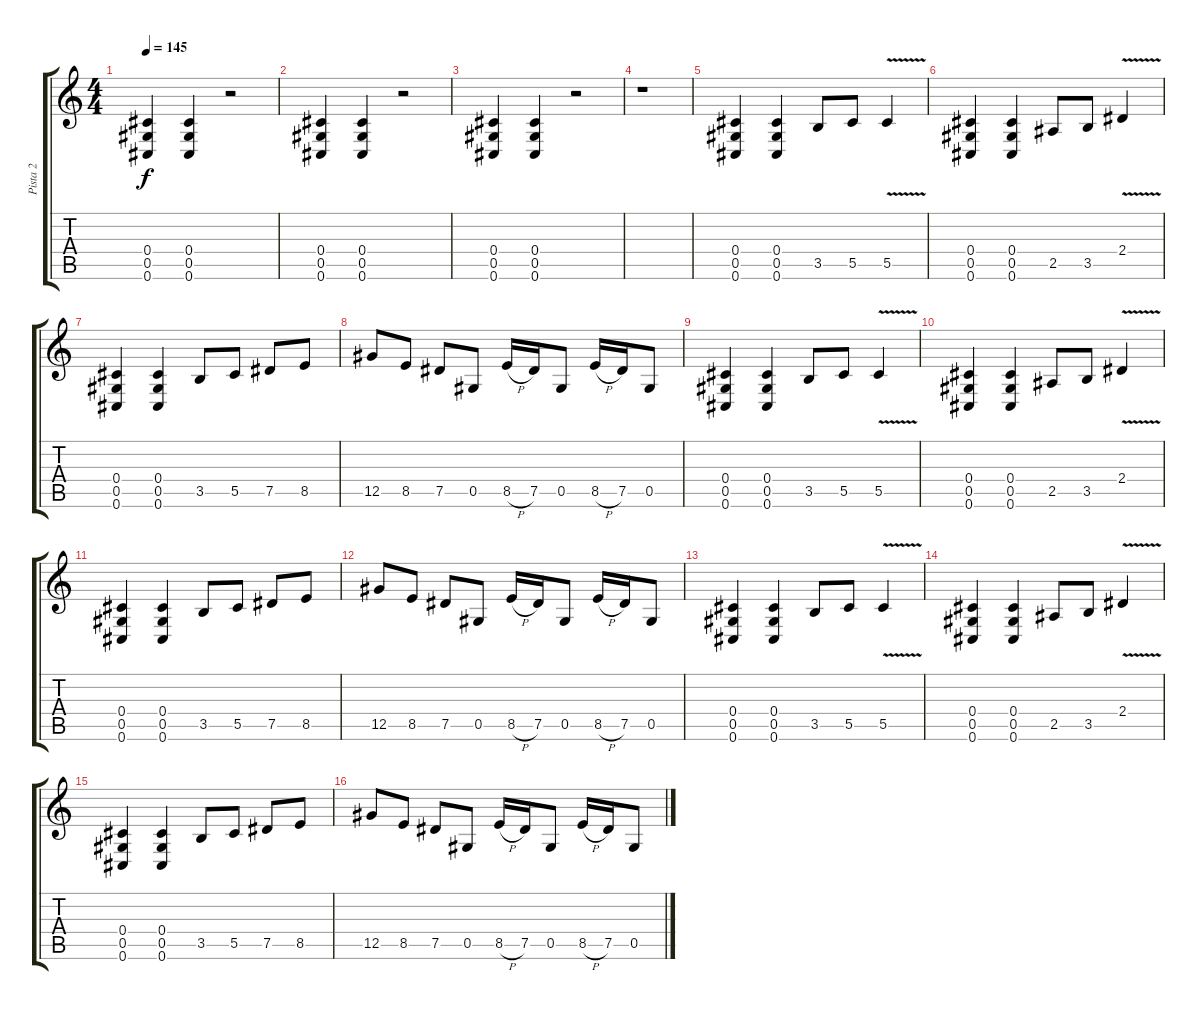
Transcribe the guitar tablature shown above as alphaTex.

\track ("Pista 2" "Pista 2") {instrument distortionguitar}
\staff {score tabs}
\tuning (Eb4 Bb3 Gb3 Db3 Ab2 Db2) {hide}
\ts (4 4)
\tempo 145
\clef g2
\ks c
(0.4 0.5 0.6).4{dy f} (0.4 0.5 0.6).4 r.2 |
(0.4 0.5 0.6).4 (0.4 0.5 0.6).4 r.2 |
(0.4 0.5 0.6).4 (0.4 0.5 0.6).4 r.2 |
r.1 |
(0.4 0.5 0.6).4 (0.4 0.5 0.6).4 3.5.8 5.5.8 5.5{v}.4 |
(0.4 0.5 0.6).4 (0.4 0.5 0.6).4 2.5.8 3.5.8 2.4{v}.4 |
(0.4 0.5 0.6).4 (0.4 0.5 0.6).4 3.5.8 5.5.8 7.5.8 8.5.8 |
12.5.8 8.5.8 7.5.8 0.5.8 8.5{h}.16 7.5.16 0.5.8 8.5{h}.16 7.5.16 0.5.8 |
(0.4 0.5 0.6).4 (0.4 0.5 0.6).4 3.5.8 5.5.8 5.5{v}.4 |
(0.4 0.5 0.6).4 (0.4 0.5 0.6).4 2.5.8 3.5.8 2.4{v}.4 |
(0.4 0.5 0.6).4 (0.4 0.5 0.6).4 3.5.8 5.5.8 7.5.8 8.5.8 |
12.5.8 8.5.8 7.5.8 0.5.8 8.5{h}.16 7.5.16 0.5.8 8.5{h}.16 7.5.16 0.5.8 |
(0.4 0.5 0.6).4 (0.4 0.5 0.6).4 3.5.8 5.5.8 5.5{v}.4 |
(0.4 0.5 0.6).4 (0.4 0.5 0.6).4 2.5.8 3.5.8 2.4{v}.4 |
(0.4 0.5 0.6).4 (0.4 0.5 0.6).4 3.5.8 5.5.8 7.5.8 8.5.8 |
12.5.8 8.5.8 7.5.8 0.5.8 8.5{h}.16 7.5.16 0.5.8 8.5{h}.16 7.5.16 0.5.8
